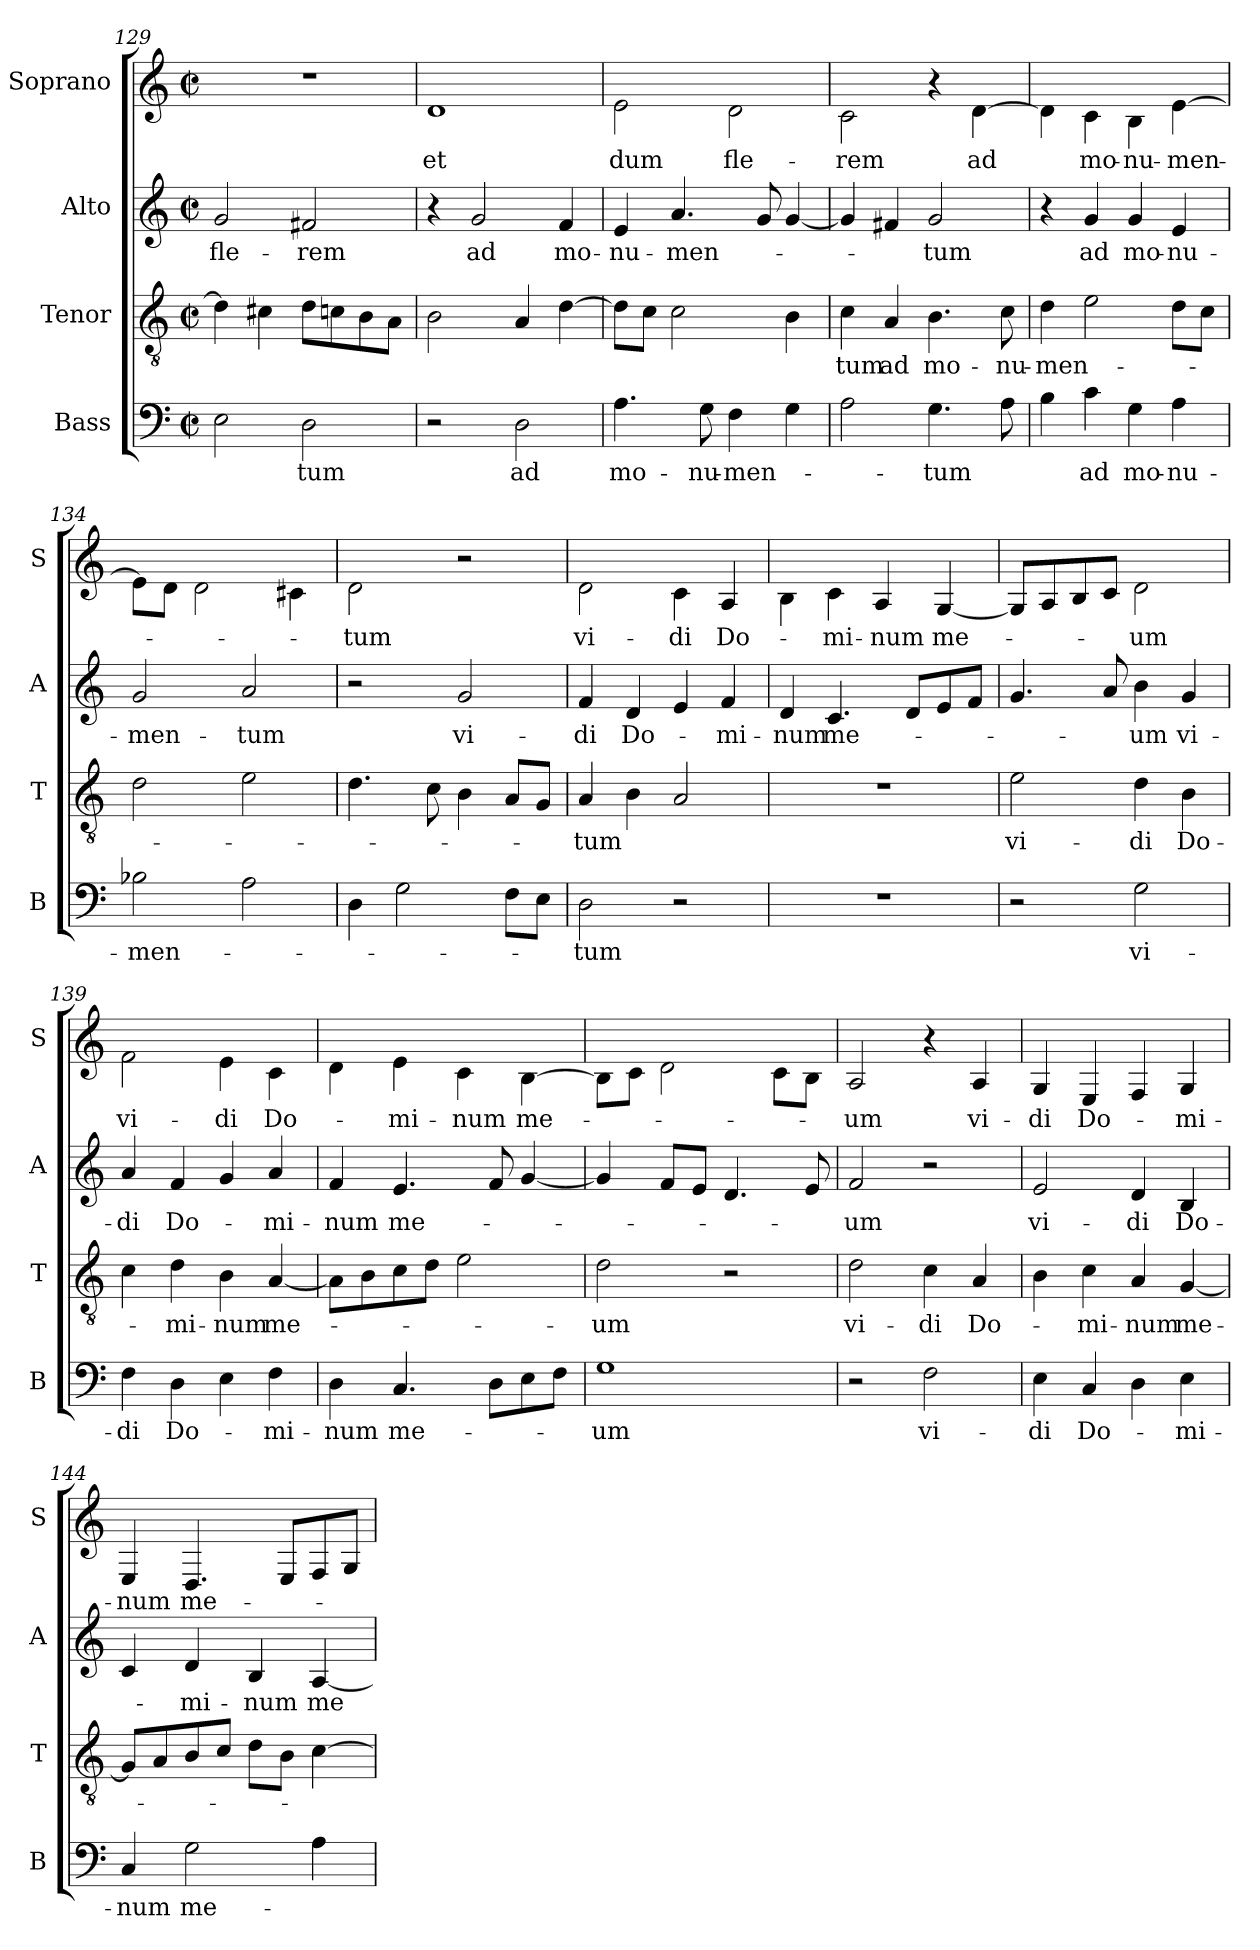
**kern	**text	**kern	**text	**kern	**text	**kern	**text
*part4	*part4	*part3	*part3	*part2	*part2	*part1	*part1
*staff4	*staff4	*staff3	*staff3	*staff2	*staff2	*staff1	*staff1
*I"Bass	*	*I"Tenor	*	*I"Alto	*	*I"Soprano	*
*I'B	*	*I'T	*	*I'A	*	*I'S	*
*clefF4	*	*clefGv2	*	*clefG2	*	*clefG2	*
*	*	*	*	*	*	*ITrd-7c-12	*
*k[]	*	*k[]	*	*k[]	*	*k[]	*
*C:	*	*C:	*	*C:	*	*C:	*
*M2/2	*	*M2/2	*	*M2/2	*	*M2/2	*
*met(c|)	*	*met(c|)	*	*met(c|)	*	*met(c|)	*
=129	=129	=129	=129	=129	=129	=129	=129
2E\	.	4d\]	.	2g/	fle-	1r	.
.	.	4c#X\	.	.	.	.	.
2D\	-tum	8d\L	.	2f#X/	-rem	.	.
.	.	8cn\	.	.	.	.	.
.	.	8B\	.	.	.	.	.
.	.	8A\J	.	.	.	.	.
=130	=130	=130	=130	=130	=130	=130	=130
2r	.	2B\	.	4r	.	1dd	et
.	.	.	.	2g/	ad	.	.
2D\	ad	4A/	.	.	.	.	.
.	.	[4d\	.	4f/	mo-	.	.
=131	=131	=131	=131	=131	=131	=131	=131
4.A\	mo-	8d\L]	.	4e/	-nu-	2ee\	dum
.	.	8c\J	.	.	.	.	.
.	.	2c\	.	4.a/	-men-	.	.
8G\	-nu-	.	.	.	.	.	.
4F\	-men-	.	.	.	.	2dd\	fle-
.	.	.	.	8g/	.	.	.
4G\	.	4B\	.	[4g/	.	.	.
=132	=132	=132	=132	=132	=132	=132	=132
2A\	.	4c\	-tum	4g/]	.	2cc\	-rem
.	.	4A/	ad	4f#X/	.	.	.
4.G\	-tum	4.B\	mo-	2g/	-tum	4r	.
.	.	.	.	.	.	[4dd\	ad
8A\	.	8c\	-nu-	.	.	.	.
!!LO:PB:g=z
=133	=133	=133	=133	=133	=133	=133	=133
4B\	.	4d\	-men-	4r	.	4dd\]	.
4c\	ad	2e\	.	4g/	ad	4cc\	mo-
4G\	mo-	.	.	4g/	mo-	4b\	-nu-
4A\	-nu-	8d\L	.	4e/	-nu-	[4ee\	-men-
.	.	8c\J	.	.	.	.	.
=134	=134	=134	=134	=134	=134	=134	=134
2B-X\	-men-	2d\	.	2g/	-men-	8ee\L]	.
.	.	.	.	.	.	8dd\J	.
.	.	.	.	.	.	2dd\	.
2A\	.	2e\	.	2a/	-tum	.	.
.	.	.	.	.	.	4cc#X\	.
=135	=135	=135	=135	=135	=135	=135	=135
4D\	.	4.d\	.	2r	.	2dd\	-tum
2G\	.	.	.	.	.	.	.
.	.	8c\	.	.	.	.	.
.	.	4B\	.	2g/	vi-	2r	.
8F\L	.	8A/L	.	.	.	.	.
8E\J	.	8G/J	.	.	.	.	.
=136	=136	=136	=136	=136	=136	=136	=136
2D\	-tum	4A/	-tum	4f/	-di	2dd\	vi-
.	.	4B\	.	4d/	Do-	.	.
2r	.	2A/	.	4e/	.	4cc\	-di
.	.	.	.	4f/	-mi-	4a/	Do-
=137	=137	=137	=137	=137	=137	=137	=137
1r	.	1r	.	4d/	-num	4b\	.
.	.	.	.	4.c/	me-	4cc\	-mi-
.	.	.	.	.	.	4a/	-num
.	.	.	.	8d/L	.	.	.
.	.	.	.	8e/	.	[4g/	me-
.	.	.	.	8f/J	.	.	.
=138	=138	=138	=138	=138	=138	=138	=138
2r	.	2e\	vi-	4.g/	.	8g/L]	.
.	.	.	.	.	.	8a/	.
.	.	.	.	.	.	8b/	.
.	.	.	.	8a/	.	8cc/J	.
2G\	vi-	4d\	-di	4b\	-um	2dd\	-um
.	.	4B\	Do-	4g/	vi-	.	.
!!LO:LB:g=z
=139	=139	=139	=139	=139	=139	=139	=139
4F\	-di	4c\	.	4a/	-di	2ff\	vi-
4D\	Do-	4d\	-mi-	4f/	Do-	.	.
4E\	.	4B\	-num	4g/	.	4ee\	-di
4F\	-mi-	[4A/	me-	4a/	-mi-	4cc\	Do-
=140	=140	=140	=140	=140	=140	=140	=140
4D\	-num	8A\L]	.	4f/	-num	4dd\	.
.	.	8B\	.	.	.	.	.
4.C/	me-	8c\	.	4.e/	me-	4ee\	-mi-
.	.	8d\J	.	.	.	.	.
.	.	2e\	.	.	.	4cc\	-num
8D\L	.	.	.	8f/	.	.	.
8E\	.	.	.	[4g/	.	[4b\	me-
8F\J	.	.	.	.	.	.	.
=141	=141	=141	=141	=141	=141	=141	=141
1G	-um	2d\	-um	4g/]	.	8b\L]	.
.	.	.	.	.	.	8cc\J	.
.	.	.	.	8f/L	.	2dd\	.
.	.	.	.	8e/J	.	.	.
.	.	2r	.	4.d/	.	.	.
.	.	.	.	.	.	8cc\L	.
.	.	.	.	8e/	.	8b\J	.
=142	=142	=142	=142	=142	=142	=142	=142
2r	.	2d\	vi-	2f/	-um	2a/	-um
2F\	vi-	4c\	-di	2r	.	4r	.
.	.	4A/	Do-	.	.	4a/	vi-
=143	=143	=143	=143	=143	=143	=143	=143
4E\	-di	4B\	.	2e/	vi-	4g/	-di
4C/	Do-	4c\	-mi-	.	.	4e/	Do-
4D\	.	4A/	-num	4d/	-di	4f/	.
4E\	-mi-	[4G/	me-	4B/	Do-	4g/	-mi-
=144	=144	=144	=144	=144	=144	=144	=144
4C/	-num	8G/L]	.	4c/	.	4e/	-num
.	.	8A/	.	.	.	.	.
2G\	me-	8B/	.	4d/	-mi-	4.d/	me-
.	.	8c/J	.	.	.	.	.
.	.	8d\L	.	4B/	-num	.	.
.	.	8B\J	.	.	.	8e/L	.
4A\	.	[4c\	.	[4A/	me-	8f/	.
.	.	.	.	.	.	8g/J	.
=	=	=	=	=	=	=	=
*-	*-	*-	*-	*-	*-	*-	*-
